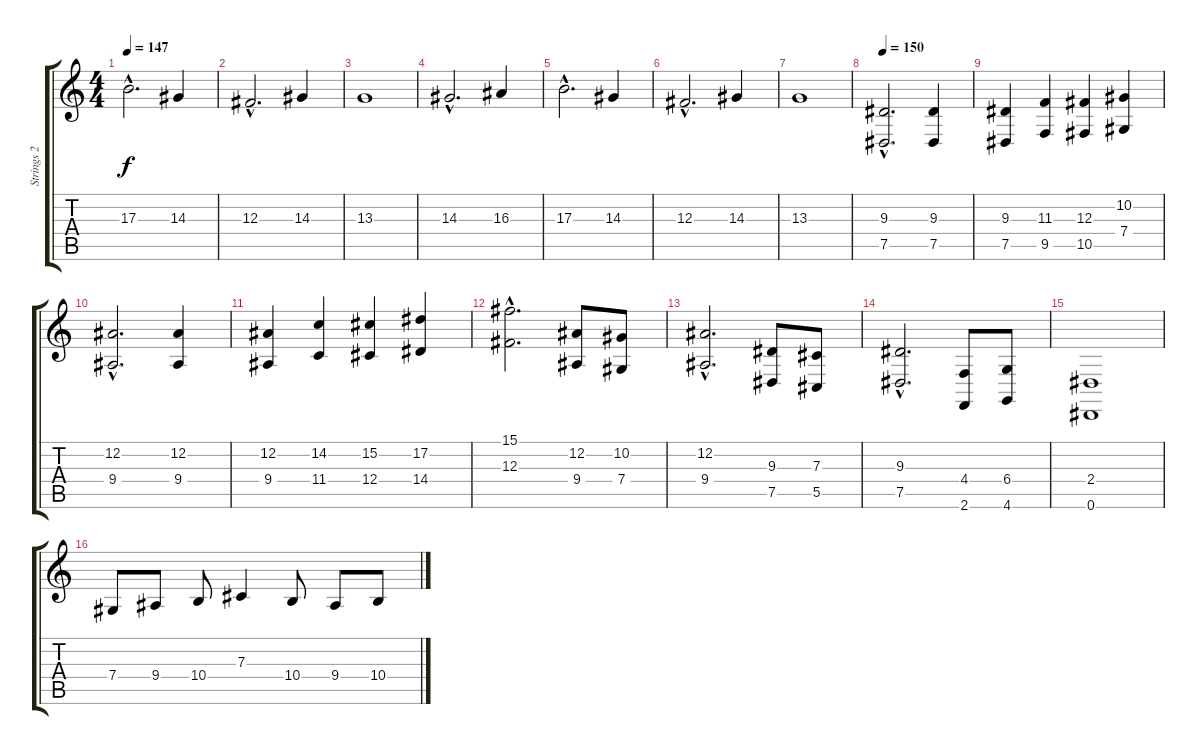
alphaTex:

\track ("Strings 2" "Strings 2") {instrument stringensemble1}
\staff {score tabs}
\tuning (Eb4 Bb3 Gb3 Db3 Ab2 Eb2) {hide}
\ts (4 4)
\tempo 147
\clef g2
\ks c
17.3{hac}.2{d dy f} 14.3.4 |
12.3{hac}.2{d} 14.3.4 |
13.3.1 |
14.3{hac}.2{d volume 16 balance 8} 16.3.4 |
17.3{hac}.2{d} 14.3.4 |
12.3{hac}.2{d} 14.3.4 |
13.3.1 |
\tempo 150
(9.3{hac} 7.5{hac}).2{d} (9.3 7.5).4 |
(9.3 7.5).4 (11.3 9.5).4 (12.3 10.5).4 (10.2 7.4).4 |
(12.2{hac} 9.4{hac}).2{d} (12.2 9.4).4 |
(12.2 9.4).4 (14.2 11.4).4 (15.2 12.4).4 (17.2 14.4).4 |
(15.1{hac} 12.3{hac}).2{d} (12.2 9.4).8 (10.2 7.4).8 |
(12.2{hac} 9.4{hac}).2{d} (9.3 7.5).8 (7.3 5.5).8 |
(9.3{hac} 7.5{hac}).2{d} (4.4 2.6).8 (6.4 4.6).8 |
(2.4 0.6).1 |
7.4.8{volume 13} 9.4.8 10.4.8 7.3.4 10.4.8 9.4.8 10.4.8
